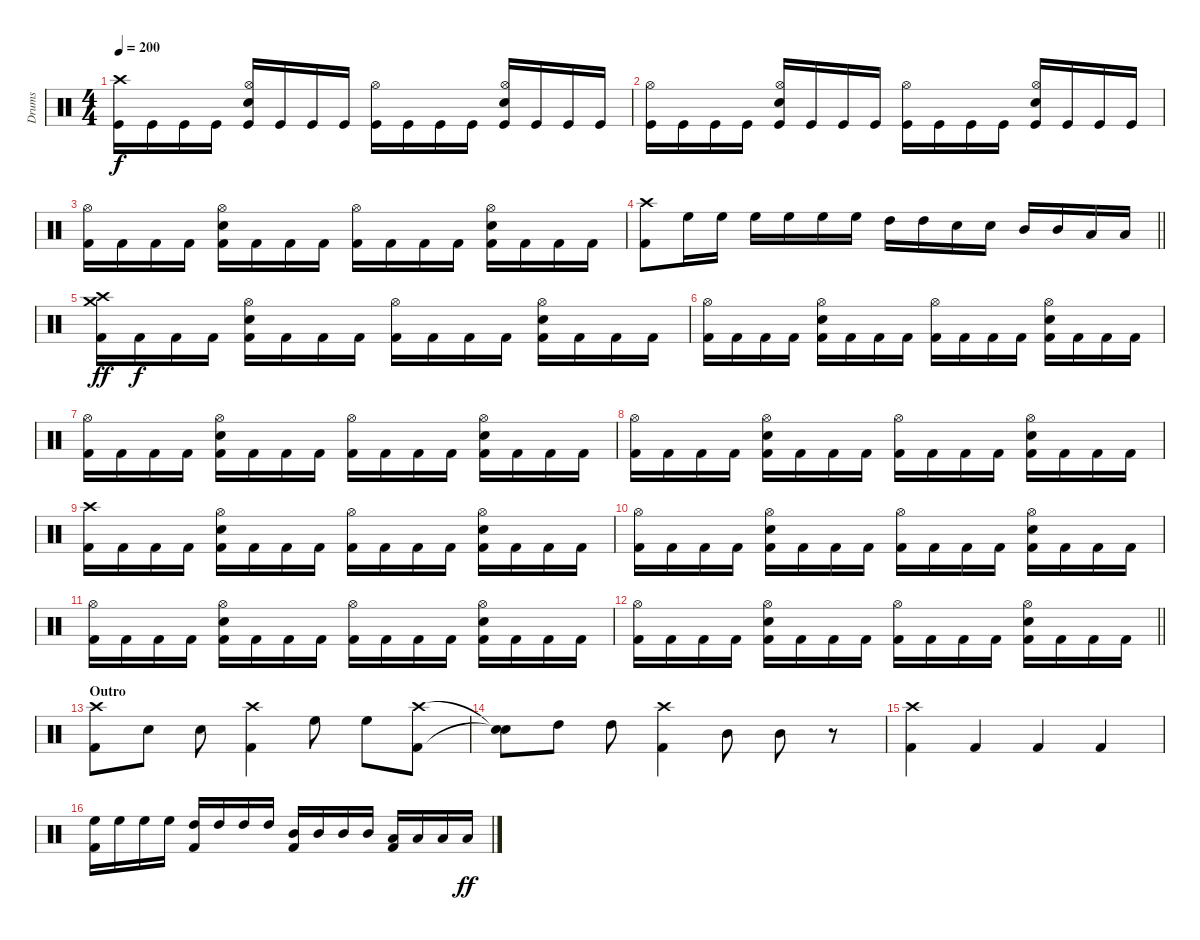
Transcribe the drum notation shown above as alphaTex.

\track ("Drums" "Drums") {instrument percussion}
\staff {score}
\articulation defaults
\ts (4 4)
\tempo 200
\clef neutral
\ks c
("Crash high (hit)" "Kick (hit)").16{dy f} "Kick (hit)".16 "Kick (hit)".16 "Kick (hit)".16 ("Hi-Hat (open)" "Electric Snare (hit)" "Kick (hit)").16 "Kick (hit)".16 "Kick (hit)".16 "Kick (hit)".16 ("Hi-Hat (open)" "Kick (hit)").16 "Kick (hit)".16 "Kick (hit)".16 "Kick (hit)".16 ("Hi-Hat (open)" "Electric Snare (hit)" "Kick (hit)").16 "Kick (hit)".16 "Kick (hit)".16 "Kick (hit)".16 |
("Hi-Hat (open)" "Kick (hit)").16 "Kick (hit)".16 "Kick (hit)".16 "Kick (hit)".16 ("Hi-Hat (open)" "Electric Snare (hit)" "Kick (hit)").16 "Kick (hit)".16 "Kick (hit)".16 "Kick (hit)".16 ("Hi-Hat (open)" "Kick (hit)").16 "Kick (hit)".16 "Kick (hit)".16 "Kick (hit)".16 ("Hi-Hat (open)" "Electric Snare (hit)" "Kick (hit)").16 "Kick (hit)".16 "Kick (hit)".16 "Kick (hit)".16 |
("Hi-Hat (open)" "Kick (hit) 2").16 "Kick (hit) 2".16 "Kick (hit) 2".16 "Kick (hit) 2".16 ("Hi-Hat (open)" "Electric Snare (hit)" "Kick (hit) 2").16 "Kick (hit) 2".16 "Kick (hit) 2".16 "Kick (hit) 2".16 ("Hi-Hat (open)" "Kick (hit) 2").16 "Kick (hit) 2".16 "Kick (hit) 2".16 "Kick (hit) 2".16 ("Hi-Hat (open)" "Electric Snare (hit)" "Kick (hit) 2").16 "Kick (hit) 2".16 "Kick (hit) 2".16 "Kick (hit) 2".16 |
\barLineRight lightlight
("Crash high (hit)" "Kick (hit) 2").8 "High Floor Tom (hit)".16 "High Floor Tom (hit)".16 "High Floor Tom (hit)".16 "High Floor Tom (hit)".16 "High Floor Tom (hit)".16 "High Floor Tom (hit)".16 "High Tom (hit)".16 "High Tom (hit)".16 "Electric Snare (hit)".16 "Electric Snare (hit)".16 "Mid Tom (hit)".16 "Mid Tom (hit)".16 "Low Tom (hit)".16 "Low Tom (hit)".16 |
("Crash medium (hit)" "Crash high (hit)" "Kick (hit) 2").16{dy ff} "Kick (hit) 2".16{dy f} "Kick (hit) 2".16 "Kick (hit) 2".16 ("Hi-Hat (open)" "Electric Snare (hit)" "Kick (hit) 2").16 "Kick (hit) 2".16 "Kick (hit) 2".16 "Kick (hit) 2".16 ("Hi-Hat (open)" "Kick (hit) 2").16 "Kick (hit) 2".16 "Kick (hit) 2".16 "Kick (hit) 2".16 ("Hi-Hat (open)" "Electric Snare (hit)" "Kick (hit) 2").16 "Kick (hit) 2".16 "Kick (hit) 2".16 "Kick (hit) 2".16 |
("Hi-Hat (open)" "Kick (hit) 2").16 "Kick (hit) 2".16 "Kick (hit) 2".16 "Kick (hit) 2".16 ("Hi-Hat (open)" "Electric Snare (hit)" "Kick (hit) 2").16 "Kick (hit) 2".16 "Kick (hit) 2".16 "Kick (hit) 2".16 ("Hi-Hat (open)" "Kick (hit) 2").16 "Kick (hit) 2".16 "Kick (hit) 2".16 "Kick (hit) 2".16 ("Hi-Hat (open)" "Electric Snare (hit)" "Kick (hit) 2").16 "Kick (hit) 2".16 "Kick (hit) 2".16 "Kick (hit) 2".16 |
("Hi-Hat (open)" "Kick (hit) 2").16 "Kick (hit) 2".16 "Kick (hit) 2".16 "Kick (hit) 2".16 ("Hi-Hat (open)" "Electric Snare (hit)" "Kick (hit) 2").16 "Kick (hit) 2".16 "Kick (hit) 2".16 "Kick (hit) 2".16 ("Hi-Hat (open)" "Kick (hit) 2").16 "Kick (hit) 2".16 "Kick (hit) 2".16 "Kick (hit) 2".16 ("Hi-Hat (open)" "Electric Snare (hit)" "Kick (hit) 2").16 "Kick (hit) 2".16 "Kick (hit) 2".16 "Kick (hit) 2".16 |
("Hi-Hat (open)" "Kick (hit) 2").16 "Kick (hit) 2".16 "Kick (hit) 2".16 "Kick (hit) 2".16 ("Hi-Hat (open)" "Electric Snare (hit)" "Kick (hit) 2").16 "Kick (hit) 2".16 "Kick (hit) 2".16 "Kick (hit) 2".16 ("Hi-Hat (open)" "Kick (hit) 2").16 "Kick (hit) 2".16 "Kick (hit) 2".16 "Kick (hit) 2".16 ("Hi-Hat (open)" "Electric Snare (hit)" "Kick (hit) 2").16 "Kick (hit) 2".16 "Kick (hit) 2".16 "Kick (hit) 2".16 |
("Crash high (hit)" "Kick (hit) 2").16 "Kick (hit) 2".16 "Kick (hit) 2".16 "Kick (hit) 2".16 ("Hi-Hat (open)" "Electric Snare (hit)" "Kick (hit) 2").16 "Kick (hit) 2".16 "Kick (hit) 2".16 "Kick (hit) 2".16 ("Hi-Hat (open)" "Kick (hit) 2").16 "Kick (hit) 2".16 "Kick (hit) 2".16 "Kick (hit) 2".16 ("Hi-Hat (open)" "Electric Snare (hit)" "Kick (hit) 2").16 "Kick (hit) 2".16 "Kick (hit) 2".16 "Kick (hit) 2".16 |
("Hi-Hat (open)" "Kick (hit) 2").16 "Kick (hit) 2".16 "Kick (hit) 2".16 "Kick (hit) 2".16 ("Hi-Hat (open)" "Electric Snare (hit)" "Kick (hit) 2").16 "Kick (hit) 2".16 "Kick (hit) 2".16 "Kick (hit) 2".16 ("Hi-Hat (open)" "Kick (hit) 2").16 "Kick (hit) 2".16 "Kick (hit) 2".16 "Kick (hit) 2".16 ("Hi-Hat (open)" "Electric Snare (hit)" "Kick (hit) 2").16 "Kick (hit) 2".16 "Kick (hit) 2".16 "Kick (hit) 2".16 |
("Hi-Hat (open)" "Kick (hit) 2").16 "Kick (hit) 2".16 "Kick (hit) 2".16 "Kick (hit) 2".16 ("Hi-Hat (open)" "Electric Snare (hit)" "Kick (hit) 2").16 "Kick (hit) 2".16 "Kick (hit) 2".16 "Kick (hit) 2".16 ("Hi-Hat (open)" "Kick (hit) 2").16 "Kick (hit) 2".16 "Kick (hit) 2".16 "Kick (hit) 2".16 ("Hi-Hat (open)" "Electric Snare (hit)" "Kick (hit) 2").16 "Kick (hit) 2".16 "Kick (hit) 2".16 "Kick (hit) 2".16 |
\barLineRight lightlight
("Hi-Hat (open)" "Kick (hit) 2").16 "Kick (hit) 2".16 "Kick (hit) 2".16 "Kick (hit) 2".16 ("Hi-Hat (open)" "Electric Snare (hit)" "Kick (hit) 2").16 "Kick (hit) 2".16 "Kick (hit) 2".16 "Kick (hit) 2".16 ("Hi-Hat (open)" "Kick (hit) 2").16 "Kick (hit) 2".16 "Kick (hit) 2".16 "Kick (hit) 2".16 ("Hi-Hat (open)" "Electric Snare (hit)" "Kick (hit) 2").16 "Kick (hit) 2".16 "Kick (hit) 2".16 "Kick (hit) 2".16 |
\section ("" "Outro")
("Crash high (hit)" "Kick (hit) 2").8 "Electric Snare (hit)".8 "Electric Snare (hit)".8 ("Crash high (hit)" "Kick (hit) 2").4 "High Floor Tom (hit)".8 "High Floor Tom (hit)".8 ("Crash high (hit)" "Kick (hit) 2").8 |
("Snare (hit)"{t} "Snare (hit)"{t}).8 "High Tom (hit)".8 "High Tom (hit)".8 ("Crash high (hit)" "Kick (hit) 2").4 "Mid Tom (hit)".8 "Mid Tom (hit)".8 r.8 |
("Crash high (hit)" "Kick (hit) 2").4 "Kick (hit) 2".4 "Kick (hit) 2".4 "Kick (hit) 2".4 |
("High Floor Tom (hit)" "Kick (hit) 2").16 "High Floor Tom (hit)".16 "High Floor Tom (hit)".16 "High Floor Tom (hit)".16 ("High Tom (hit)" "Kick (hit) 2").16 "High Tom (hit)".16 "High Tom (hit)".16 "High Tom (hit)".16 ("Mid Tom (hit)" "Kick (hit) 2").16 "Mid Tom (hit)".16 "Mid Tom (hit)".16 "Mid Tom (hit)".16 ("Low Tom (hit)" "Kick (hit) 2").16 "Low Tom (hit)".16 "Low Tom (hit)".16 "Low Tom (hit)".16{dy ff}
